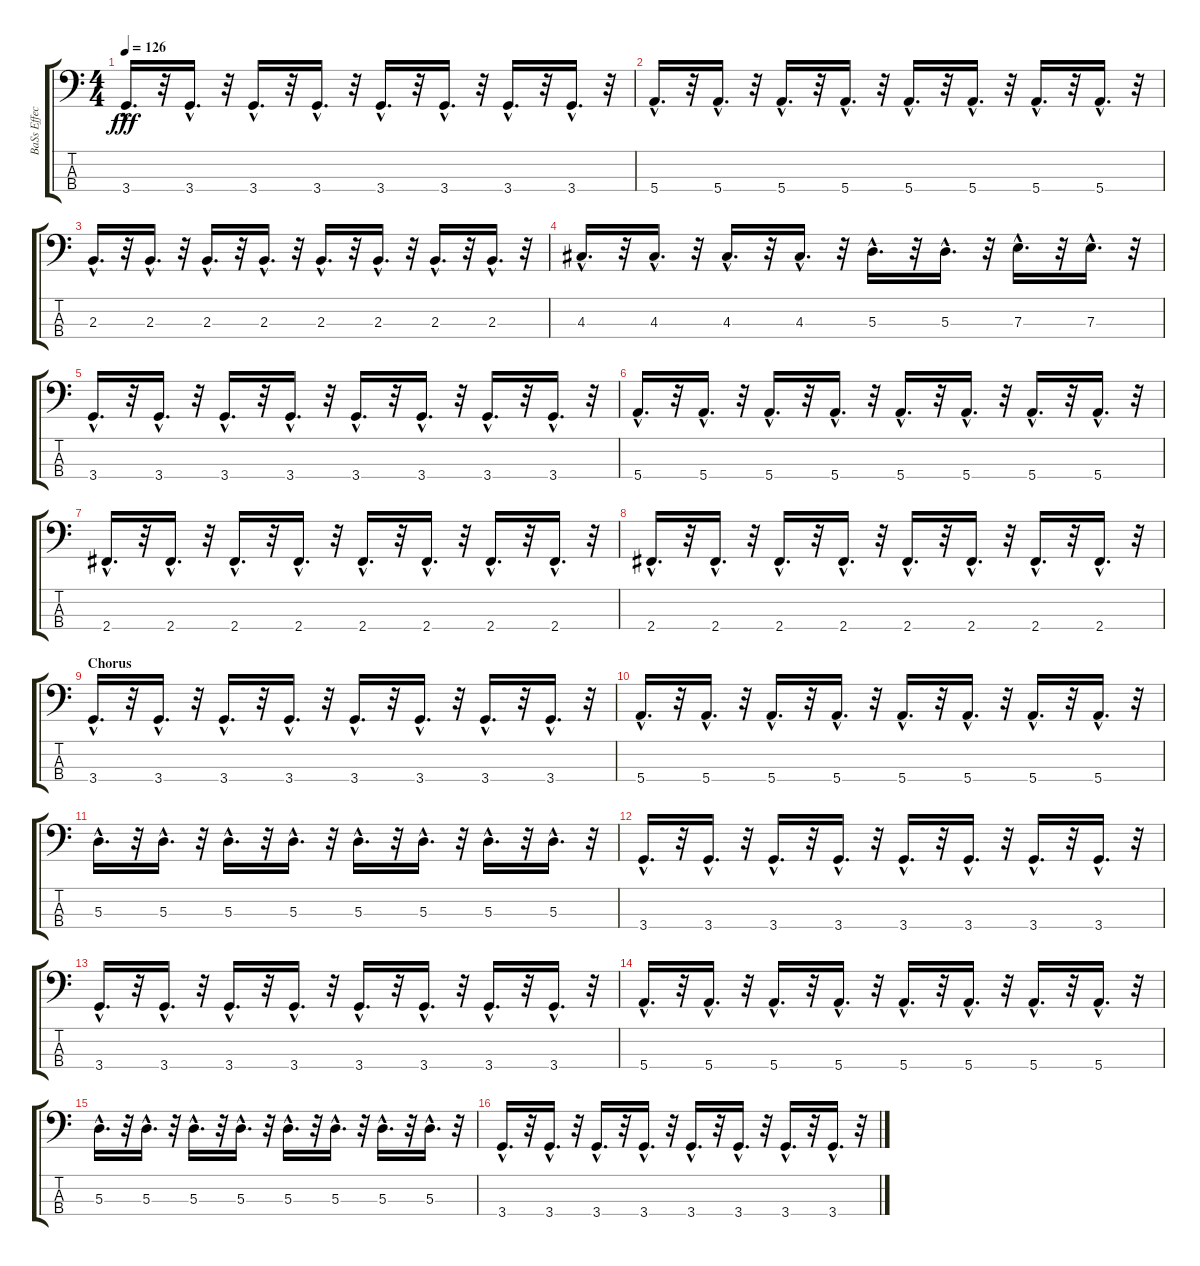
\track ("BaSs EffecT" "BaSs Effec") {instrument synthbass1}
\staff {score tabs}
\tuning (G2 D2 A1 E1) {hide}
\ts (4 4)
\tempo 126
\clef f4
\ks c
3.4{hac}.16{d dy fff} r.32 3.4{hac}.16{d} r.32 3.4{hac}.16{d} r.32 3.4{hac}.16{d} r.32 3.4{hac}.16{d} r.32 3.4{hac}.16{d} r.32 3.4{hac}.16{d} r.32 3.4{hac}.16{d} r.32 |
5.4{hac}.16{d} r.32 5.4{hac}.16{d} r.32 5.4{hac}.16{d} r.32 5.4{hac}.16{d} r.32 5.4{hac}.16{d} r.32 5.4{hac}.16{d} r.32 5.4{hac}.16{d} r.32 5.4{hac}.16{d} r.32 |
2.3{hac}.16{d} r.32 2.3{hac}.16{d} r.32 2.3{hac}.16{d} r.32 2.3{hac}.16{d} r.32 2.3{hac}.16{d} r.32 2.3{hac}.16{d} r.32 2.3{hac}.16{d} r.32 2.3{hac}.16{d} r.32 |
4.3{hac}.16{d} r.32 4.3{hac}.16{d} r.32 4.3{hac}.16{d} r.32 4.3{hac}.16{d} r.32 5.3{hac}.16{d} r.32 5.3{hac}.16{d} r.32 7.3{hac}.16{d} r.32 7.3{hac}.16{d} r.32 |
3.4{hac}.16{d} r.32 3.4{hac}.16{d} r.32 3.4{hac}.16{d} r.32 3.4{hac}.16{d} r.32 3.4{hac}.16{d} r.32 3.4{hac}.16{d} r.32 3.4{hac}.16{d} r.32 3.4{hac}.16{d} r.32 |
5.4{hac}.16{d} r.32 5.4{hac}.16{d} r.32 5.4{hac}.16{d} r.32 5.4{hac}.16{d} r.32 5.4{hac}.16{d} r.32 5.4{hac}.16{d} r.32 5.4{hac}.16{d} r.32 5.4{hac}.16{d} r.32 |
2.4{hac}.16{d} r.32 2.4{hac}.16{d} r.32 2.4{hac}.16{d} r.32 2.4{hac}.16{d} r.32 2.4{hac}.16{d} r.32 2.4{hac}.16{d} r.32 2.4{hac}.16{d} r.32 2.4{hac}.16{d} r.32 |
2.4{hac}.16{d} r.32 2.4{hac}.16{d} r.32 2.4{hac}.16{d} r.32 2.4{hac}.16{d} r.32 2.4{hac}.16{d} r.32 2.4{hac}.16{d} r.32 2.4{hac}.16{d} r.32 2.4{hac}.16{d} r.32 |
\section ("" "Chorus")
3.4{hac}.16{d} r.32 3.4{hac}.16{d} r.32 3.4{hac}.16{d} r.32 3.4{hac}.16{d} r.32 3.4{hac}.16{d} r.32 3.4{hac}.16{d} r.32 3.4{hac}.16{d} r.32 3.4{hac}.16{d} r.32 |
5.4{hac}.16{d} r.32 5.4{hac}.16{d} r.32 5.4{hac}.16{d} r.32 5.4{hac}.16{d} r.32 5.4{hac}.16{d} r.32 5.4{hac}.16{d} r.32 5.4{hac}.16{d} r.32 5.4{hac}.16{d} r.32 |
5.3{hac}.16{d} r.32 5.3{hac}.16{d} r.32 5.3{hac}.16{d} r.32 5.3{hac}.16{d} r.32 5.3{hac}.16{d} r.32 5.3{hac}.16{d} r.32 5.3{hac}.16{d} r.32 5.3{hac}.16{d} r.32 |
3.4{hac}.16{d} r.32 3.4{hac}.16{d} r.32 3.4{hac}.16{d} r.32 3.4{hac}.16{d} r.32 3.4{hac}.16{d} r.32 3.4{hac}.16{d} r.32 3.4{hac}.16{d} r.32 3.4{hac}.16{d} r.32 |
3.4{hac}.16{d} r.32 3.4{hac}.16{d} r.32 3.4{hac}.16{d} r.32 3.4{hac}.16{d} r.32 3.4{hac}.16{d} r.32 3.4{hac}.16{d} r.32 3.4{hac}.16{d} r.32 3.4{hac}.16{d} r.32 |
5.4{hac}.16{d} r.32 5.4{hac}.16{d} r.32 5.4{hac}.16{d} r.32 5.4{hac}.16{d} r.32 5.4{hac}.16{d} r.32 5.4{hac}.16{d} r.32 5.4{hac}.16{d} r.32 5.4{hac}.16{d} r.32 |
5.3{hac}.16{d} r.32 5.3{hac}.16{d} r.32 5.3{hac}.16{d} r.32 5.3{hac}.16{d} r.32 5.3{hac}.16{d} r.32 5.3{hac}.16{d} r.32 5.3{hac}.16{d} r.32 5.3{hac}.16{d} r.32 |
3.4{hac}.16{d} r.32 3.4{hac}.16{d} r.32 3.4{hac}.16{d} r.32 3.4{hac}.16{d} r.32 3.4{hac}.16{d} r.32 3.4{hac}.16{d} r.32 3.4{hac}.16{d} r.32 3.4{hac}.16{d} r.32
